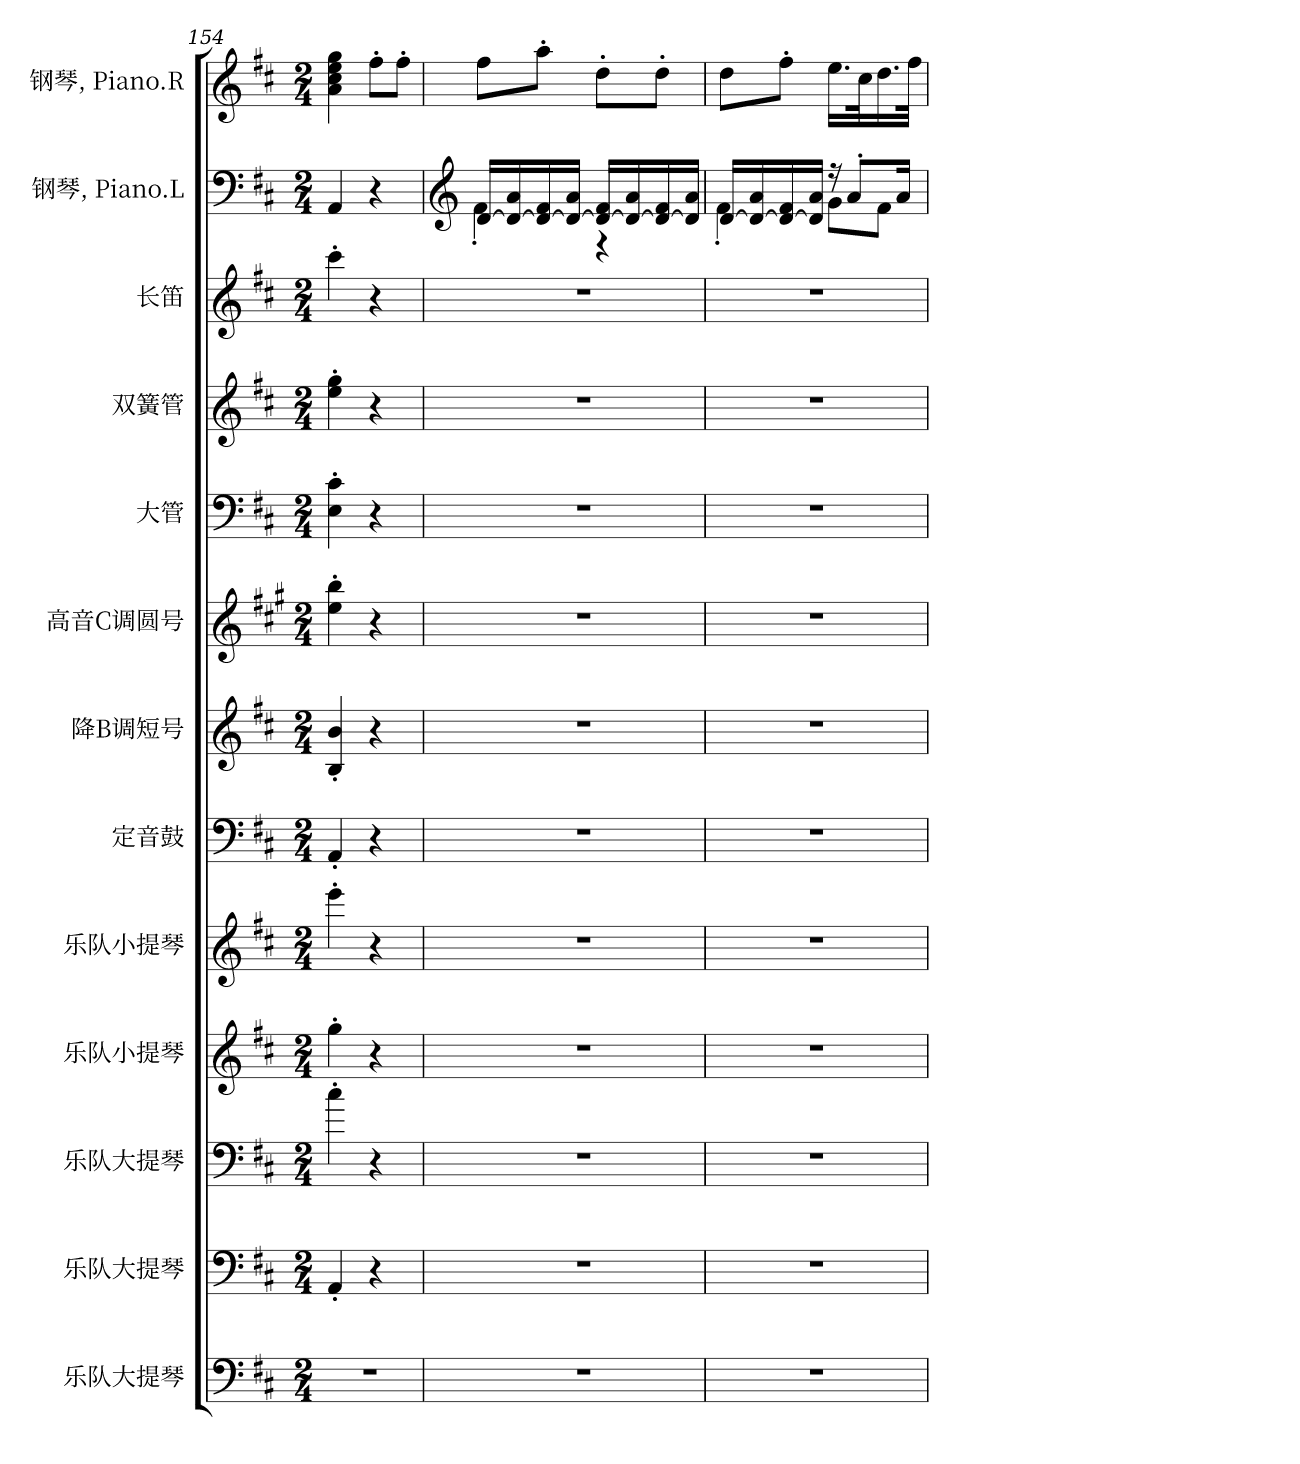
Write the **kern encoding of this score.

**kern	**kern	**kern	**kern	**kern	**kern	**kern	**kern	**kern	**kern	**kern	**kern	**kern
*part13	*part12	*part11	*part10	*part9	*part8	*part7	*part6	*part5	*part4	*part3	*part2	*part1
*staff13	*staff12	*staff11	*staff10	*staff9	*staff8	*staff7	*staff6	*staff5	*staff4	*staff3	*staff2	*staff1
*I"乐队大提琴	*I"乐队大提琴	*I"乐队大提琴	*I"乐队小提琴	*I"乐队小提琴	*I"定音鼓	*I"降B调短号	*I"高音C调圆号	*I"大管	*I"双簧管	*I"长笛	*I"钢琴, Piano.L	*I"钢琴, Piano.R
*	*	*	*	*	*	*	*	*	*	*	*I'Pno.	*I'Pno.
*clefF4	*clefF4	*clefF4	*clefG2	*clefG2	*clefF4	*clefG2	*clefG2	*clefF4	*clefG2	*clefG2	*clefF4	*clefG2
*	*	*	*	*	*	*ITrd1c2	*ITrd4c7	*	*	*	*	*
*k[f#c#]	*k[f#c#]	*k[f#c#]	*k[f#c#]	*k[f#c#]	*k[f#c#]	*k[]	*k[f#c#]	*k[f#c#]	*k[f#c#]	*k[f#c#]	*k[f#c#]	*k[f#c#]
*M2/4	*M2/4	*M2/4	*M2/4	*M2/4	*M2/4	*M2/4	*M2/4	*M2/4	*M2/4	*M2/4	*M2/4	*M2/4
*MM25	*MM25	*MM25	*MM25	*MM25	*MM25	*MM25	*MM25	*MM25	*MM25	*MM25	*MM25	*MM25
=154	=154	=154	=154	=154	=154	=154	=154	=154	=154	=154	=154	=154
2r	4AA'/	4cc#'\	4gg'\	4eee'\	4AA'/	4A/' 4a/'	4a\' 4ee\'	4E\' 4c#\'	4ee\' 4gg\'	4ccc#'\	4AA/	4a\ 4cc#\ 4ee\ 4gg\
*	*	*	*	*	*	*	*	*	*	*	*	*MM72
.	4r	4r	4r	4r	4r	4r	4r	4r	4r	4r	4r	8ff#'\L
.	.	.	.	.	.	.	.	.	.	.	.	8ff#'\J
!!LO:PB:g=z
=155	=155	=155	=155	=155	=155	=155	=155	=155	=155	=155	=155	=155
*	*	*	*	*	*	*	*	*	*	*	*clefG2	*
*	*	*	*	*	*	*	*	*	*	*	*^	*
2r	2r	2r	2r	2r	2r	2r	2r	2r	2r	2r	[16d/LL	4f#'\	8ff#\L
.	.	.	.	.	.	.	.	.	.	.	16d/_ 16a/	.	.
.	.	.	.	.	.	.	.	.	.	.	16d/_ 16f#/	.	8aa'\J
.	.	.	.	.	.	.	.	.	.	.	16d/_ 16a/JJ	.	.
.	.	.	.	.	.	.	.	.	.	.	16d/_ 16f#/LL	4r	8dd'\L
.	.	.	.	.	.	.	.	.	.	.	16d/_ 16a/	.	.
.	.	.	.	.	.	.	.	.	.	.	16d/_ 16f#/	.	8dd'\J
.	.	.	.	.	.	.	.	.	.	.	16d/] 16a/JJ	.	.
=156	=156	=156	=156	=156	=156	=156	=156	=156	=156	=156	=156	=156	=156
2r	2r	2r	2r	2r	2r	2r	2r	2r	2r	2r	[16d/LL	4f#'\	8dd\L
.	.	.	.	.	.	.	.	.	.	.	16d/_ 16a/	.	.
.	.	.	.	.	.	.	.	.	.	.	16d/_ 16f#/	.	8ff#'\J
.	.	.	.	.	.	.	.	.	.	.	16d/] 16a/JJ	.	.
.	.	.	.	.	.	.	.	.	.	.	16r	8g\L	16.ee\LL
.	.	.	.	.	.	.	.	.	.	.	8a'/L	.	.
.	.	.	.	.	.	.	.	.	.	.	.	.	32cc#\K
.	.	.	.	.	.	.	.	.	.	.	.	8f#\J	16.dd\
.	.	.	.	.	.	.	.	.	.	.	16a/Jk	.	.
.	.	.	.	.	.	.	.	.	.	.	.	.	32ff#\JJk
*	*	*	*	*	*	*	*	*	*	*	*v	*v	*
=	=	=	=	=	=	=	=	=	=	=	=	=
*-	*-	*-	*-	*-	*-	*-	*-	*-	*-	*-	*-	*-
